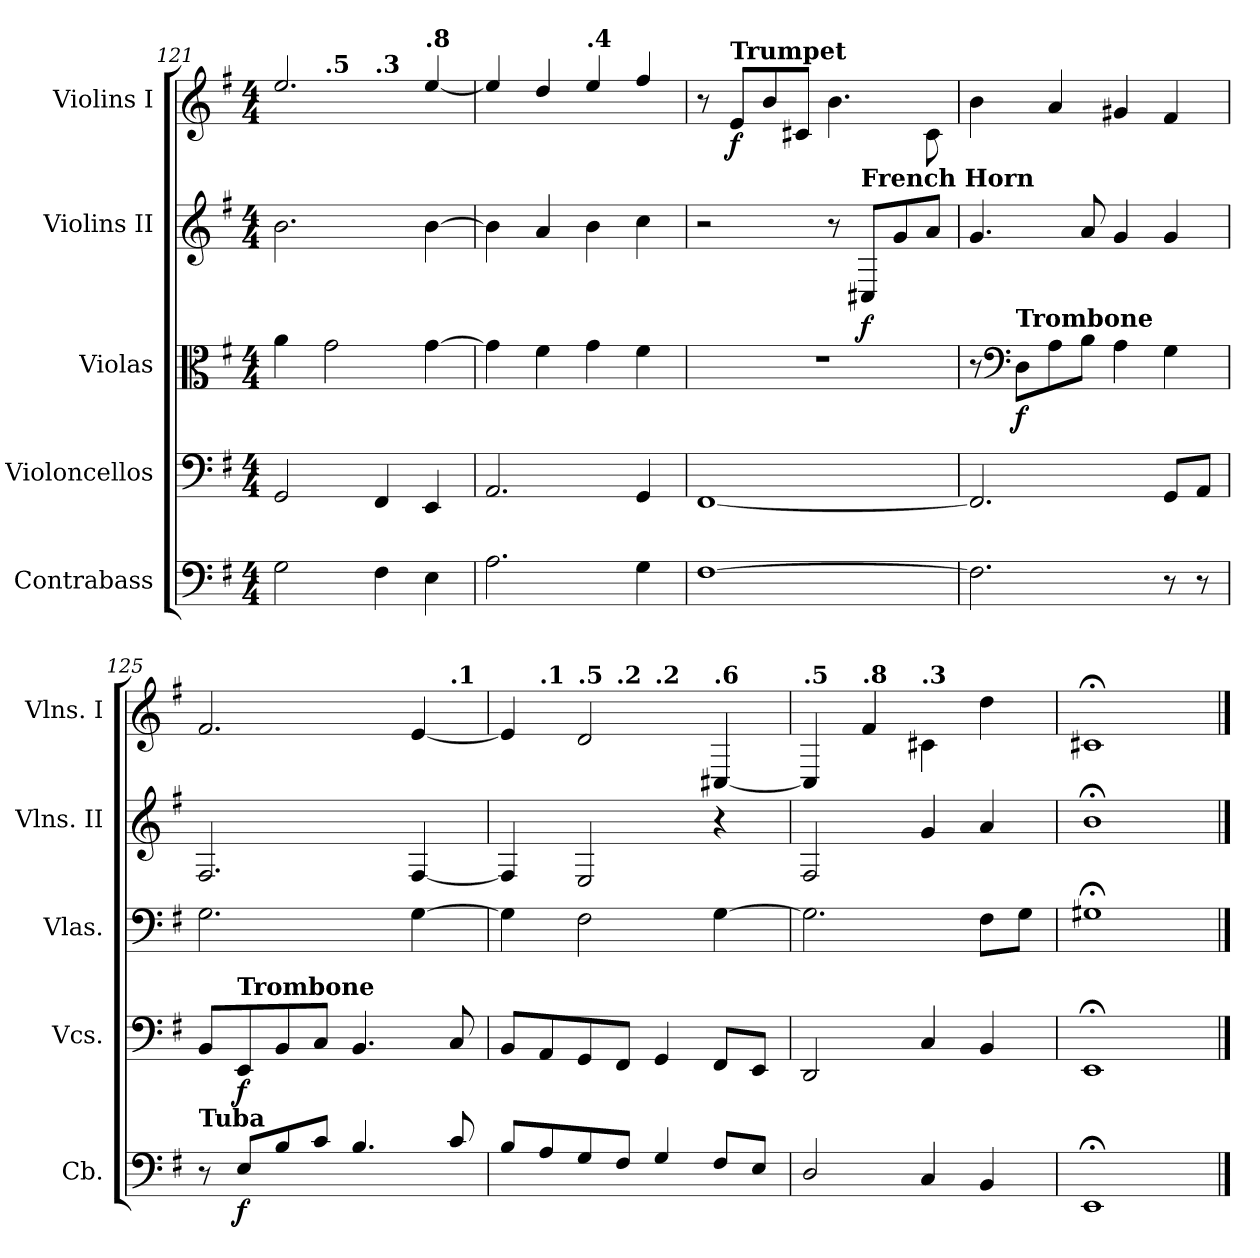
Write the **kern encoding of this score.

**kern	**dynam	**kern	**dynam	**kern	**dynam	**kern	**dynam	**kern	**dynam
*part5	*part5	*part4	*part4	*part3	*part3	*part2	*part2	*part1	*part1
*staff5	*staff5	*staff4	*staff4	*staff3	*staff3	*staff2	*staff2	*staff1	*staff1
*I"Contrabass	*	*I"Violoncellos	*	*I"Violas	*	*I"Violins II	*	*I"Violins I	*
*I'Cb.	*	*I'Vcs.	*	*I'Vlas.	*	*I'Vlns. II	*	*I'Vlns. I	*
*clefF4	*	*clefF4	*	*clefC3	*	*clefG2	*	*clefG2	*
*ITrd7c12	*	*	*	*	*	*	*	*	*
*k[f#]	*	*k[f#]	*	*k[f#]	*	*k[f#]	*	*k[f#]	*
*M4/4	*	*M4/4	*	*M4/4	*	*M4/4	*	*M4/4	*
*MM116	*	*MM116	*	*MM116	*	*MM116	*	*MM116	*
=121	=121	=121	=121	=121	=121	=121	=121	=121	=121
*	*	*	*	*	*	*	*	*^	*
*	*	*	*	*	*	*	*	*	*^	*
2GG\	.	2GG/	.	4a\	.	2.b\	.	2.ee/	4ryy	2ryy	.
*	*	*	*	*	*	*	*	*MM108	*	*	*
!	!	!	!	!	!	!	!	!	!LO:TX:a:B:t=.5	!	!
.	.	.	.	2g\	.	.	.	.	2.ryy	.	.
*	*	*	*	*	*	*	*	*MM104	*	*	*
!	!	!	!	!	!	!	!	!	!	!LO:TX:a:B:t=.3	!
4FF#\	.	4FF#/	.	.	.	.	.	.	.	2ryy	.
*	*	*	*	*	*	*	*	*MM100	*	*	*
!	!	!	!	!	!	!	!	!LO:TX:a:B:t=.8	!	!	!
4EE\	.	4EE/	.	[4g\	.	[4b\	.	[4ee/	.	.	.
*	*	*	*	*	*	*	*	*v	*v	*v	*
=122	=122	=122	=122	=122	=122	=122	=122	=122	=122
*	*	*	*	*	*	*	*	*MM97	*
*	*	*	*	*	*	*	*	*^	*
*	*	*	*	*	*	*	*	*	*^	*
!	!	!	!	!	!	!	!	!LO:TX:a:B:t=.8	!	!	!
*	*	*	*	*	*	*	*	*v	*v	*v	*
2.AA\	.	2.AA/	.	4g\]	.	4b\]	.	4ee/]	.
*	*	*	*	*	*	*	*	*MM95	*
.	.	.	.	4f#\	.	4a/	.	4dd/	.
*	*	*	*	*	*	*	*	*MM92	*
!	!	!	!	!	!	!	!	!LO:TX:a:B:t=.4	!
.	.	.	.	4g\	.	4b\	.	4ee/	.
*	*	*	*	*	*	*	*	*MM90	*
4GG\	.	4GG/	.	4f#\	.	4cc\	.	4ff#/	.
=123	=123	=123	=123	=123	=123	=123	=123	=123	=123
[1FF#	.	[1FF#	.	1r	.	2r	.	8r	.
*	*	*	*	*	*	*	*	*MM116	*
!	!	!	!	!	!	!	!	!LO:TX:a:B:t=Trumpet	!
!	!	!	!	!	!	!	!	!	!LO:DY:b
.	.	.	.	.	.	.	.	8e/L	f
.	.	.	.	.	.	.	.	8b/	.
.	.	.	.	.	.	.	.	8c#X/J	.
.	.	.	.	.	.	8r	.	4.b\	.
!	!	!	!	!	!	!LO:TX:a:B:t=French Horn	!	!	!
!	!	!	!	!	!	!	!LO:DY:b	!	!
.	.	.	.	.	.	8C#X/L	f	.	.
.	.	.	.	.	.	8g/	.	.	.
.	.	.	.	.	.	8a/J	.	8c#\	.
=124	=124	=124	=124	=124	=124	=124	=124	=124	=124
2.FF#\]	.	2.FF#/]	.	8r	.	4.g/	.	4b\	.
*	*	*	*	*clefF4	*	*	*	*	*
!	!	!	!	!LO:TX:a:B:t=Trombone	!	!	!	!	!
!	!	!	!	!	!LO:DY:b	!	!	!	!
.	.	.	.	8D\L	f	.	.	.	.
.	.	.	.	8A\	.	.	.	4a/	.
.	.	.	.	8B\J	.	8a/	.	.	.
.	.	.	.	4A\	.	4g/	.	4g#X/	.
8r	.	8GG/L	.	4G\	.	4g/	.	4f#/	.
8r	.	8AA/J	.	.	.	.	.	.	.
!!LO:LB:g=z
=125	=125	=125	=125	=125	=125	=125	=125	=125	=125
!LO:TX:a:B:t=Tuba	!	!	!	!	!	!	!	!	!
*	*	*	*	*	*	*	*	*^	*
8r	.	8BB/L	.	2.G\	.	2.F#/	.	2.f#/	2..ryy	.
!	!	!LO:TX:a:B:t=Trombone	!	!	!	!	!	!	!	!
!	!LO:DY:b	!	!LO:DY:b	!	!	!	!	!	!	!
8EE/L	f	8EE/	f	.	.	.	.	.	.	.
8BB/	.	8BB/	.	.	.	.	.	.	.	.
8C/J	.	8C/J	.	.	.	.	.	.	.	.
4.BB/	.	4.BB/	.	.	.	.	.	.	.	.
*	*	*	*	*	*	*	*	*MM116	*	*
.	.	.	.	[4G\	.	[4F#/	.	[4e/	.	.
*	*	*	*	*	*	*	*	*MM107	*	*
!	!	!	!	!	!	!	!	!	!LO:TX:a:B:t=.1	!
8C/	.	8C/	.	.	.	.	.	.	8ryy	.
*	*	*	*	*	*	*	*	*v	*v	*
=126	=126	=126	=126	=126	=126	=126	=126	=126	=126
*	*	*	*	*	*	*	*	*MM102	*
*	*	*	*	*	*	*	*	*^	*
!	!	!	!	!	!	!	!	!LO:TX:a:B:t=.2	!	!
*	*	*	*	*	*	*	*	*^	*^	*
8BB/L	.	8BB/L	.	4G\]	.	4F#/]	.	4e/]	8ryy	4.ryy	2ryy	.
*	*	*	*	*	*	*	*	*MM98	*	*	*	*
!	!	!	!	!	!	!	!	!	!LO:TX:a:B:t=.1	!	!	!
8AA/	.	8AA/	.	.	.	.	.	.	2..ryy	.	.	.
*	*	*	*	*	*	*	*	*MM94	*	*	*	*
!	!	!	!	!	!	!	!	!LO:TX:a:B:t=.5	!	!	!	!
8GG/	.	8GG/	.	2F#\	.	2E/	.	2d/	.	.	.	.
*	*	*	*	*	*	*	*	*MM91	*	*	*	*
!	!	!	!	!	!	!	!	!	!	!LO:TX:a:B:t=.2	!	!
8FF#/J	.	8FF#/J	.	.	.	.	.	.	.	2ryy	.	.
*	*	*	*	*	*	*	*	*MM88	*	*	*	*
!	!	!	!	!	!	!	!	!	!	!	!LO:TX:a:B:t=.2	!
4GG/	.	4GG/	.	.	.	.	.	.	.	.	2ryy	.
*	*	*	*	*	*	*	*	*MM82	*	*	*	*
!	!	!	!	!	!	!	!	!LO:TX:a:B:t=.6	!	!	!	!
8FF#/L	.	8FF#/L	.	[4G\	.	4r	.	[4C#X/	.	.	.	.
*	*	*	*	*	*	*	*	*MM80	*	*	*	*
8EE/J	.	8EE/J	.	.	.	.	.	.	.	8ryy	.	.
*	*	*	*	*	*	*	*	*v	*v	*v	*v	*
=127	=127	=127	=127	=127	=127	=127	=127	=127	=127
*	*	*	*	*	*	*	*	*MM77	*
*	*	*	*	*	*	*	*	*^	*
*	*	*	*	*	*	*	*	*	*^	*
*	*	*	*	*	*	*	*	*	*	*^	*
!	!	!	!	!	!	!	!	!LO:TX:a:B:t=.5	!	!	!	!
*	*	*	*	*	*	*	*	*	*v	*v	*v	*
2DD/	.	2DD/	.	2.G\]	.	2F#/	.	4C#/]	2..ryy	.
*	*	*	*	*	*	*	*	*MM72	*	*
!	!	!	!	!	!	!	!	!LO:TX:a:B:t=.8	!	!
.	.	.	.	.	.	.	.	4f#/	.	.
*	*	*	*	*	*	*	*	*MM68	*	*
!	!	!	!	!	!	!	!	!LO:TX:a:B:t=.3	!	!
4CC/	.	4C/	.	.	.	4g/	.	4c#X\	.	.
*	*	*	*	*	*	*	*	*MM64	*	*
4BBB/	.	4BB/	.	8F#\L	.	4a/	.	4dd\	.	.
*	*	*	*	*	*	*	*	*MM62	*	*
.	.	.	.	8G\J	.	.	.	.	8ryy	.
*	*	*	*	*	*	*	*	*v	*v	*
=128	=128	=128	=128	=128	=128	=128	=128	=128	=128
*	*	*	*	*	*	*	*	*MM60	*
1EEE;<	.	1EE;<	.	1G#X;<	.	1b;<	.	1c#X;<	.
==	==	==	==	==	==	==	==	==	==
*-	*-	*-	*-	*-	*-	*-	*-	*-	*-
